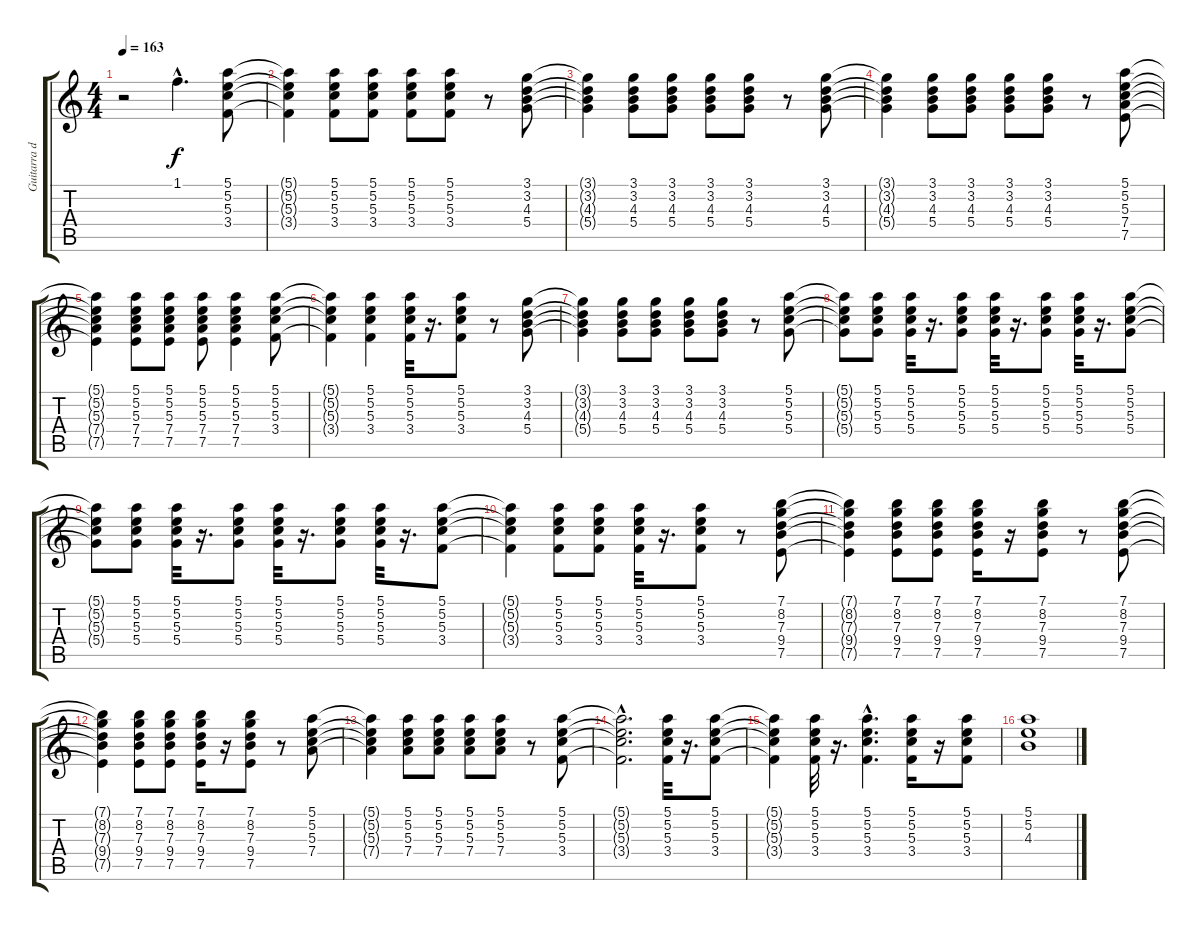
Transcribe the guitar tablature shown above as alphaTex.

\track ("Guitarra de Apoyo" "Guitarra d") {instrument distortionguitar}
\staff {score tabs}
\tuning (E4 B3 G3 D3 A2 E2) {hide}
\ts (4 4)
\tempo 163
\clef g2
\ks c
r.2{dy f} 1.1{hac}.4{d} (5.1 5.2 5.3 3.4).8 |
(5.1{t} 5.2{t} 5.3{t} 3.4{t}).4 (5.1 5.2 5.3 3.4).8 (5.1 5.2 5.3 3.4).8 (5.1 5.2 5.3 3.4).8 (5.1 5.2 5.3 3.4).8 r.8 (3.1 3.2 4.3 5.4).8 |
(3.1{t} 3.2{t} 4.3{t} 5.4{t}).4 (3.1 3.2 4.3 5.4).8 (3.1 3.2 4.3 5.4).8 (3.1 3.2 4.3 5.4).8 (3.1 3.2 4.3 5.4).8 r.8 (3.1 3.2 4.3 5.4).8 |
(3.1{t} 3.2{t} 4.3{t} 5.4{t}).4 (3.1 3.2 4.3 5.4).8 (3.1 3.2 4.3 5.4).8 (3.1 3.2 4.3 5.4).8 (3.1 3.2 4.3 5.4).8 r.8 (5.1 5.2 5.3 7.4 7.5).8 |
(5.1{t} 5.2{t} 5.3{t} 7.4{t} 7.5{t}).4 (5.1 5.2 5.3 7.4 7.5).8 (5.1 5.2 5.3 7.4 7.5).8 (5.1 5.2 5.3 7.4 7.5).8 (5.1 5.2 5.3 7.4 7.5).4 (5.1 5.2 5.3 3.4).8 |
(5.1{t} 5.2{t} 5.3{t} 3.4{t}).4 (5.1 5.2 5.3 3.4).4 (5.1 5.2 5.3 3.4).32 r.16{d} (5.1 5.2 5.3 3.4).8 r.8 (3.1 3.2 4.3 5.4).8 |
(3.1{t} 3.2{t} 4.3{t} 5.4{t}).4 (3.1 3.2 4.3 5.4).8 (3.1 3.2 4.3 5.4).8 (3.1 3.2 4.3 5.4).8 (3.1 3.2 4.3 5.4).8 r.8 (5.1 5.2 5.3 5.4).8 |
(5.1{t} 5.2{t} 5.3{t} 5.4{t}).8 (5.1 5.2 5.3 5.4).8 (5.1 5.2 5.3 5.4).32 r.16{d} (5.1 5.2 5.3 5.4).8 (5.1 5.2 5.3 5.4).32 r.16{d} (5.1 5.2 5.3 5.4).8 (5.1 5.2 5.3 5.4).32 r.16{d} (5.1 5.2 5.3 5.4).8 |
(5.1{t} 5.2{t} 5.3{t} 5.4{t}).8 (5.1 5.2 5.3 5.4).8 (5.1 5.2 5.3 5.4).32 r.16{d} (5.1 5.2 5.3 5.4).8 (5.1 5.2 5.3 5.4).32 r.16{d} (5.1 5.2 5.3 5.4).8 (5.1 5.2 5.3 5.4).32 r.16{d} (5.1 5.2 5.3 3.4).8 |
(5.1{t} 5.2{t} 5.3{t} 3.4{t}).4 (5.1 5.2 5.3 3.4).8 (5.1 5.2 5.3 3.4).8 (5.1 5.2 5.3 3.4).32 r.16{d} (5.1 5.2 5.3 3.4).8 r.8 (7.1 8.2 7.3 9.4 7.5).8 |
(7.1{t} 8.2{t} 7.3{t} 9.4{t} 7.5{t}).4 (7.1 8.2 7.3 9.4 7.5).8 (7.1 8.2 7.3 9.4 7.5).8 (7.1 8.2 7.3 9.4 7.5).16 r.16 (7.1 8.2 7.3 9.4 7.5).8 r.8 (7.1 8.2 7.3 9.4 7.5).8 |
(7.1{t} 8.2{t} 7.3{t} 9.4{t} 7.5{t}).4 (7.1 8.2 7.3 9.4 7.5).8 (7.1 8.2 7.3 9.4 7.5).8 (7.1 8.2 7.3 9.4 7.5).16 r.16 (7.1 8.2 7.3 9.4 7.5).8 r.8 (5.1 5.2 5.3 7.4).8 |
(5.1{t} 5.2{t} 5.3{t} 7.4{t}).4 (5.1 5.2 5.3 7.4).8 (5.1 5.2 5.3 7.4).8 (5.1 5.2 5.3 7.4).8 (5.1 5.2 5.3 7.4).8 r.8 (5.1 5.2 5.3 3.4).8 |
(5.1{hac t} 5.2{hac t} 5.3{hac t} 3.4{hac t}).2{d} (5.1 5.2 5.3 3.4).32 r.16{d} (5.1 5.2 5.3 3.4).8 |
(5.1{t} 5.2{t} 5.3{t} 3.4{t}).4 (5.1 5.2 5.3 3.4).32 r.16{d} (5.1{hac} 5.2{hac} 5.3{hac} 3.4{hac}).4{d} (5.1 5.2 5.3 3.4).16 r.16 (5.1 5.2 5.3 3.4).8 |
(5.1 5.2 4.3).1
